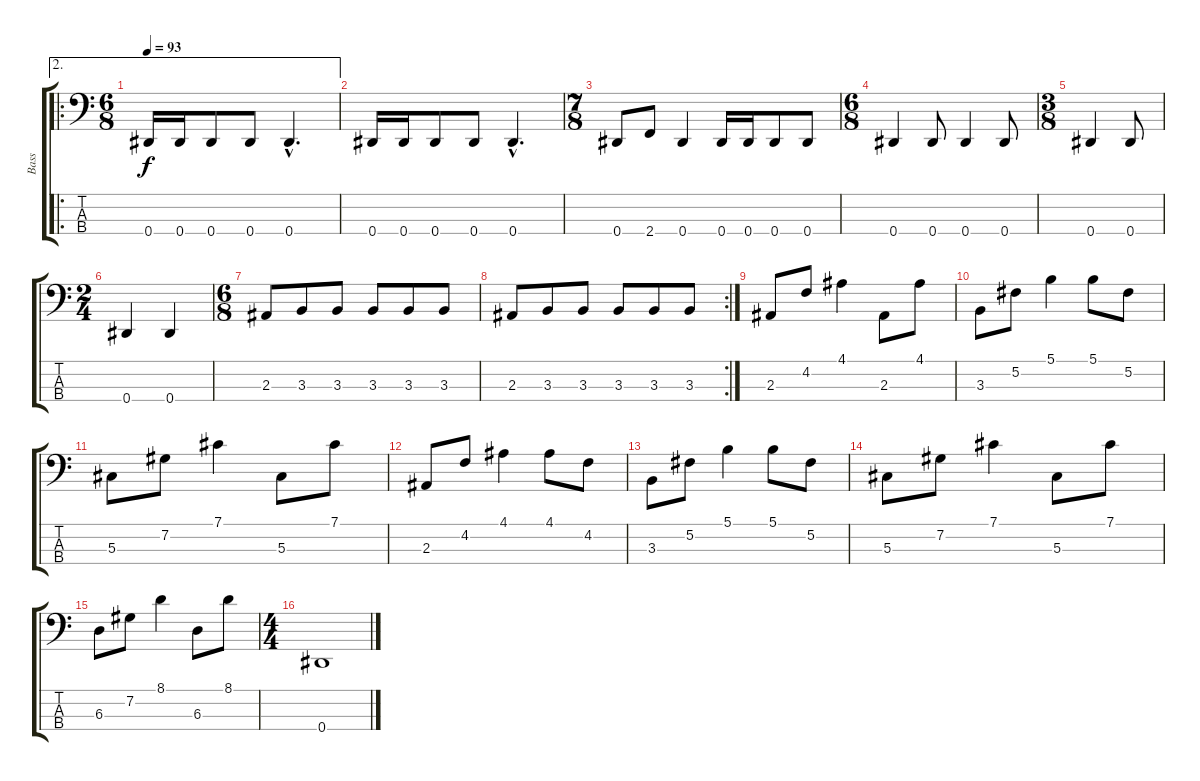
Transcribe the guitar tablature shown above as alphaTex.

\track ("Bass" "Bass") {instrument electricbassfinger}
\staff {score tabs}
\tuning (Gb2 Db2 Ab1 Eb1) {hide}
\ae 2
\ro
\ts (6 8)
\tempo 93
\clef f4
\ks c
0.4.16{dy f} 0.4.16 0.4.8 0.4.8 0.4{hac}.4{d} |
0.4.16 0.4.16 0.4.8 0.4.8 0.4{hac}.4{d} |
\ts (7 8)
0.4.8 2.4.8 0.4.4 0.4.16 0.4.16 0.4.8 0.4.8 |
\ts (6 8)
0.4.4 0.4.8 0.4.4 0.4.8 |
\ts (3 8)
0.4.4 0.4.8 |
\ts (2 4)
0.4.4 0.4.4 |
\ts (6 8)
2.3.8 3.3.8 3.3.8 3.3.8 3.3.8 3.3.8 |
\rc 2
2.3.8 3.3.8 3.3.8 3.3.8 3.3.8 3.3.8 |
2.3.8 4.2.8 4.1.4 2.3.8 4.1.8 |
3.3.8 5.2.8 5.1.4 5.1.8 5.2.8 |
5.3.8 7.2.8 7.1.4 5.3.8 7.1.8 |
2.3.8 4.2.8 4.1.4 4.1.8 4.2.8 |
3.3.8 5.2.8 5.1.4 5.1.8 5.2.8 |
5.3.8 7.2.8 7.1.4 5.3.8 7.1.8 |
6.3.8 7.2.8 8.1.4 6.3.8 8.1.8 |
\ts (4 4)
0.4.1
